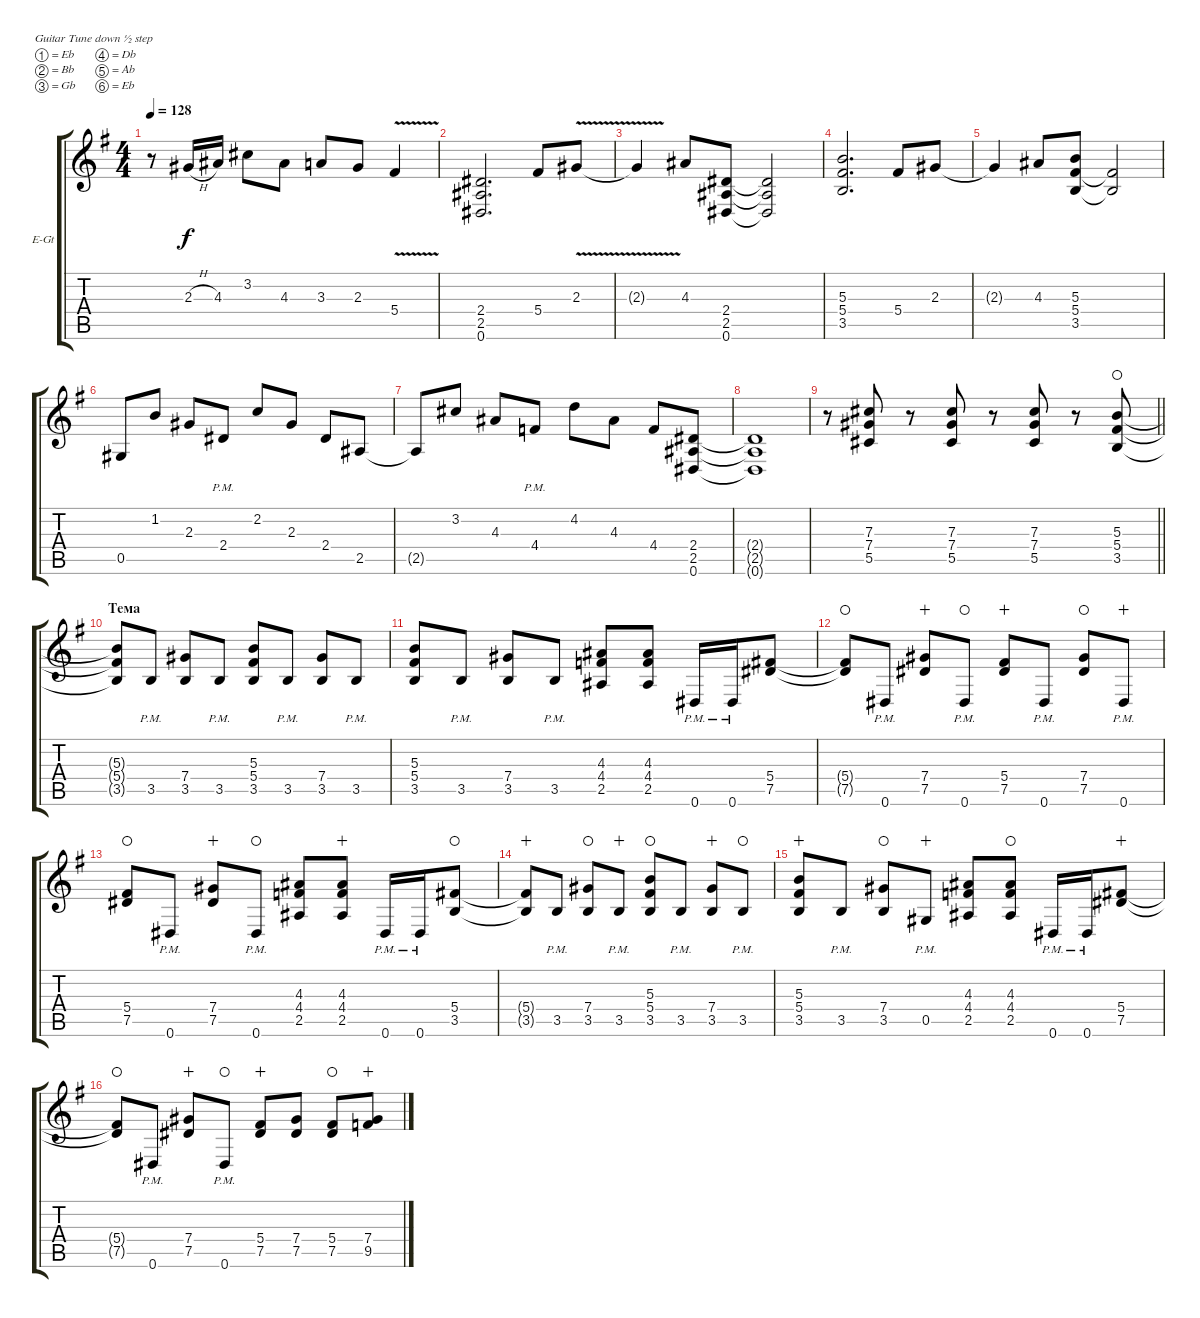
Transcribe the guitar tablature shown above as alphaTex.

\bracketExtendMode groupsimilarinstruments
\firstSystemTrackNameOrientation horizontal
\otherSystemsTrackNameOrientation horizontal
\track ("Гитара 1" "E-Gt") {instrument distortionguitar}
\staff {score tabs}
\tuning (Eb4 Bb3 Gb3 Db3 Ab2 Eb2)
\ts (4 4)
\tempo 128
\clef g2
\ks eminor
r.8{dy f} 2.3{h}.16 4.3.16 3.2.8 4.3.8 3.3.8 2.3.8 5.4{v}.4 |
(2.5 0.6 2.4).2{d} 5.4.8 2.3{v}.8 |
2.3{v t}.4 4.3.8 (2.4 2.5 0.6).8 (2.4{t} 2.5{t} 0.6{t}).2 |
(5.4 3.5 5.3).2{d} 5.4.8 2.3.8 |
2.3{t}.4 4.3.8 (5.4 3.5 5.3).8 (5.4{t} 3.5{t}).2 |
0.5.8 1.2.8 2.3.8 2.4{pm}.8 2.2.8 2.3.8 2.4.8 2.5.8 |
2.5{t}.8 3.2.8 4.3.8 4.4{pm}.8 4.2.8 4.3.8 4.4.8 (2.5 0.6 2.4).8 |
(2.5{t} 0.6{t} 2.4{t}).1 |
\barLineRight lightlight
r.8 (7.4 5.5 7.3).8 r.8 (7.4 5.5 7.3).8 r.8 (7.4 5.5 7.3).8 r.8 (5.4 3.5 5.3).8{waho} |
\section ("" "Тема")
(5.4{t} 3.5{t} 5.3{t}).8 3.5{pm}.8 (7.4 3.5).8 3.5{pm}.8 (5.4 3.5 5.3).8 3.5{pm}.8 (7.4 3.5).8 3.5{pm}.8 |
(5.4 3.5 5.3).8 3.5{pm}.8 (7.4 3.5).8 3.5{pm}.8 (4.4 2.5 4.3).8 (4.4 2.5 4.3).8 0.6{pm}.16 0.6{pm}.16 (5.4 7.5).8 |
(5.4{t} 7.5{t}).8{waho} 0.6{pm}.8 (7.4 7.5).8{wahc} 0.6{pm}.8{waho} (5.4 7.5).8{wahc} 0.6{pm}.8 (7.4 7.5).8{waho} 0.6{pm}.8{wahc} |
(5.4 7.5).8{waho} 0.6{pm}.8 (7.4 7.5).8{wahc} 0.6{pm}.8{waho} (4.4 2.5 4.3).8 (4.4 2.5 4.3).8{wahc} 0.6{pm}.16 0.6{pm}.16 (5.4 3.5).8{waho} |
(5.4{t} 3.5{t}).8{wahc} 3.5{pm}.8 (7.4 3.5).8{waho} 3.5{pm}.8{wahc} (5.4 3.5 5.3).8{waho} 3.5{pm}.8 (7.4 3.5).8{wahc} 3.5{pm}.8{waho} |
(5.4 3.5 5.3).8{wahc} 3.5{pm}.8 (7.4 3.5).8{waho} 0.5{pm}.8{wahc} (4.4 2.5 4.3).8 (4.4 2.5 4.3).8{waho} 0.6{pm}.16 0.6{pm}.16 (5.4 7.5).8{wahc} |
(5.4{t} 7.5{t}).8{waho} 0.6{pm}.8 (7.4 7.5).8{wahc} 0.6{pm}.8{waho} (5.4 7.5).8{wahc} (7.4 7.5).8 (5.4 7.5).8{waho} (7.4 9.5).8{wahc}
